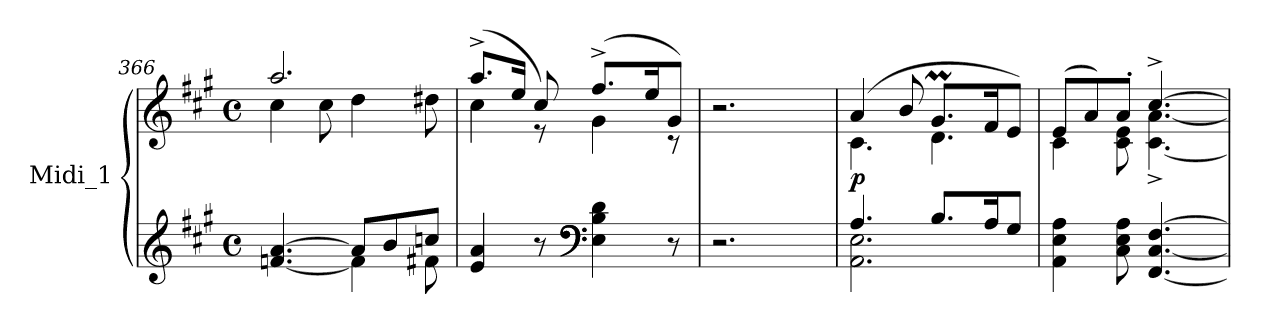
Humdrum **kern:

**kern	**kern	**dynam
*part1	*part1	*part1
*staff2	*staff1	*staff1/2
*I"Midi_1	*	*
*clefG2	*clefG2	*
*k[f#c#g#]	*k[f#c#g#]	*
*A:	*A:	*
*M4/4	*M4/4	*
*met(c)	*met(c)	*
=366	=366	=366
*^	*^	*
*	*	*	*^	*
[4.fn/ [4.a/	4ryy	2.aa/	4cc#i\	2ryy	.
.	8ryy	.	8cc#i\	.	.
8a/L]	4fni\]	.	4dd\	.	.
8b/	.	.	.	4ryy	.
8ccn/J	8f#X\	.	8dd#X\	.	.
=367	=367	=367	=367	=367	=367
4e/ 4a/	4ryy	(>8.aa^/L	4cc#\	2ryy	.
.	.	16ee/Jk	.	.	.
8r	8ryy	8cc#/)	8r	.	.
*clefF4	*	*	*	*	*
4E\ 4B\ 4d\	8ryy	(>8.ff#i^/L	4g#i\	.	.
.	4ryy	.	.	4ryy	.
.	.	16ee/K	.	.	.
8r	.	8g#i/J)	8r	.	.
=368	=368	=368	=368	=368	=368
2.r	2ryy	2.r	2ryy	2ryy	.
.	4ryy	.	4ryy	4ryy	.
=369	=369	=369	=369	=369	=369
!	!	!	!	!	!LO:DY:b
4.A/	2.AA\ 2.E\	(>4a/	4.c#\	2ryy	p
.	.	8b/	.	.	.
8.B/L	.	8.g#m/L	4.d\	.	.
.	.	.	.	4ryy	.
16A/K	.	16f#/K	.	.	.
8G#/J	.	8e/J)	.	.	.
=370	=370	=370	=370	=370	=370
4AA\ 4E\ 4A\	2ryy	(>8e/L	4c#\	2ryy	.
.	.	8a/)	.	.	.
8C#\ 8E\ 8A\	.	8a'/J	8c#\ 8e\	.	.
[4.FF#/ [4.C#/ [4.F#/	.	[4.cc#^/	[4.c#\^ [4.a\^	.	.
.	4ryy	.	.	4ryy	.
*v	*v	*	*	*	*
*	*v	*v	*v	*
=	=	=
*-	*-	*-
